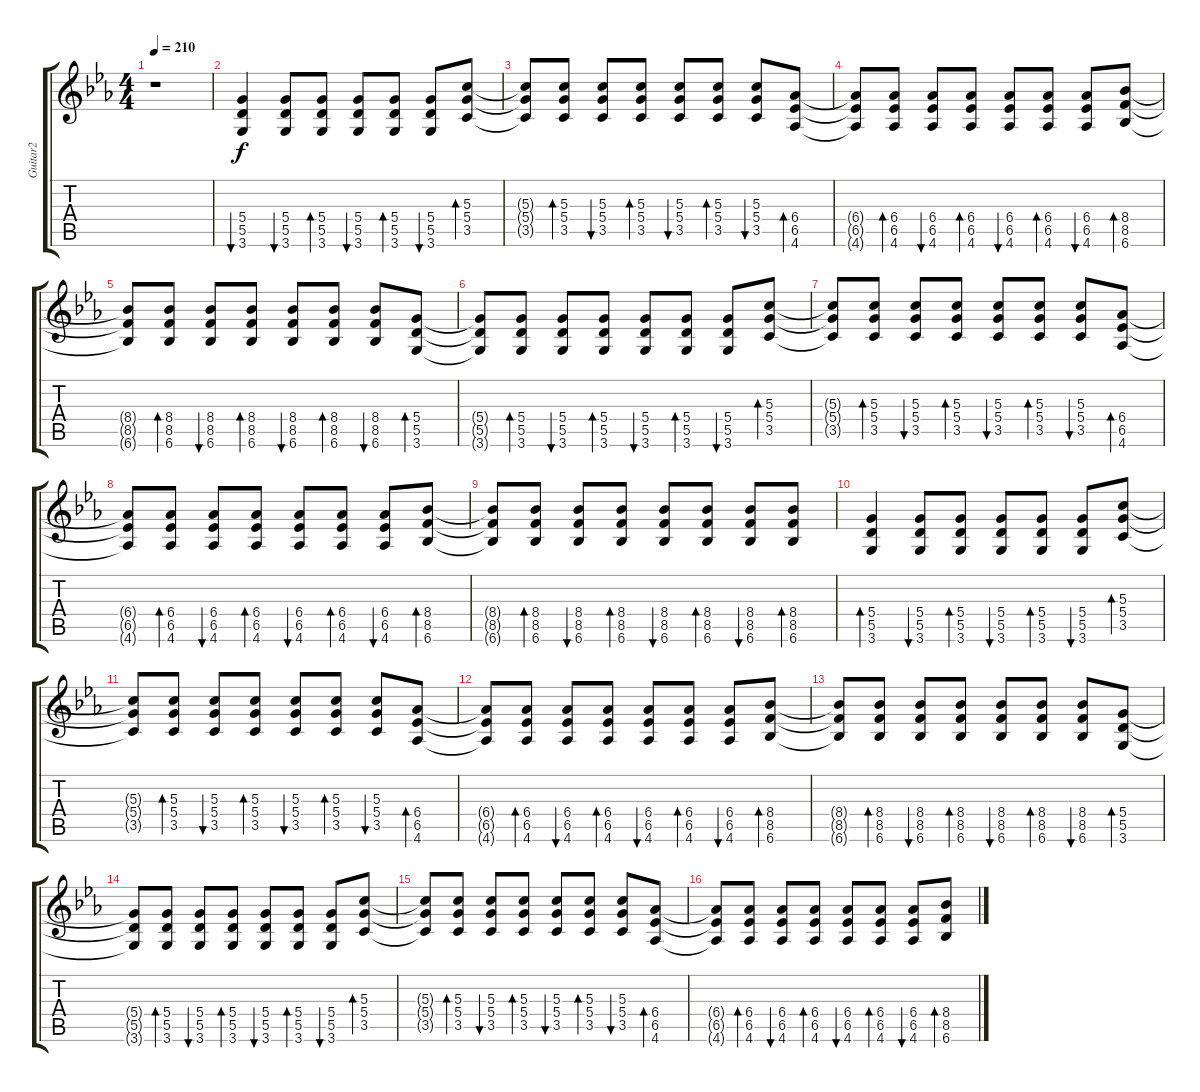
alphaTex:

\track ("Guitar2" "Guitar2") {instrument distortionguitar}
\staff {score tabs}
\tuning (E4 B3 G3 D3 A2 E2) {hide}
\ts (4 4)
\tempo 210
\clef g2
\ks cminor
r.1{dy f instrument distortionguitar} |
(5.4 5.5 3.6).4{bu 120} (5.4 5.5 3.6).8{bu 120} (5.4 5.5 3.6).8{bd 120} (5.4 5.5 3.6).8{bu 120} (5.4 5.5 3.6).8{bd 120} (5.4 5.5 3.6).8{bu 120} (5.3 5.4 3.5).8{bd 120} |
(5.3{t} 5.4{t} 3.5{t}).8 (5.3 5.4 3.5).8{bd 120} (5.3 5.4 3.5).8{bu 120} (5.3 5.4 3.5).8{bd 120} (5.3 5.4 3.5).8{bu 120} (5.3 5.4 3.5).8{bd 120} (5.3 5.4 3.5).8{bu 120} (6.4 6.5 4.6).8{bd 120} |
(6.4{t} 6.5{t} 4.6{t}).8 (6.4 6.5 4.6).8{bd 120} (6.4 6.5 4.6).8{bu 120} (6.4 6.5 4.6).8{bd 120} (6.4 6.5 4.6).8{bu 120} (6.4 6.5 4.6).8{bd 120} (6.4 6.5 4.6).8{bu 120} (8.4 8.5 6.6).8{bd 120} |
(8.4{t} 8.5{t} 6.6{t}).8 (8.4 8.5 6.6).8{bd 120} (8.4 8.5 6.6).8{bu 120} (8.4 8.5 6.6).8{bd 120} (8.4 8.5 6.6).8{bu 120} (8.4 8.5 6.6).8{bd 120} (8.4 8.5 6.6).8{bu 120} (5.4 5.5 3.6).8{bd 120} |
(5.4{t} 5.5{t} 3.6{t}).8 (5.4 5.5 3.6).8{bd 120} (5.4 5.5 3.6).8{bu 120} (5.4 5.5 3.6).8{bd 120} (5.4 5.5 3.6).8{bu 120} (5.4 5.5 3.6).8{bd 120} (5.4 5.5 3.6).8{bu 120} (5.3 5.4 3.5).8{bd 120} |
(5.3{t} 5.4{t} 3.5{t}).8 (5.3 5.4 3.5).8{bd 120} (5.3 5.4 3.5).8{bu 120} (5.3 5.4 3.5).8{bd 120} (5.3 5.4 3.5).8{bu 120} (5.3 5.4 3.5).8{bd 120} (5.3 5.4 3.5).8{bu 120} (6.4 6.5 4.6).8{bd 120} |
(6.4{t} 6.5{t} 4.6{t}).8 (6.4 6.5 4.6).8{bd 120} (6.4 6.5 4.6).8{bu 120} (6.4 6.5 4.6).8{bd 120} (6.4 6.5 4.6).8{bu 120} (6.4 6.5 4.6).8{bd 120} (6.4 6.5 4.6).8{bu 120} (8.4 8.5 6.6).8{bd 120} |
(8.4{t} 8.5{t} 6.6{t}).8 (8.4 8.5 6.6).8{bd 120} (8.4 8.5 6.6).8{bu 120} (8.4 8.5 6.6).8{bd 120} (8.4 8.5 6.6).8{bu 120} (8.4 8.5 6.6).8{bd 120} (8.4 8.5 6.6).8{bu 120} (8.4 8.5 6.6).8{bd 120} |
(5.4 5.5 3.6).4{bd 120} (5.4 5.5 3.6).8{bu 120} (5.4 5.5 3.6).8{bd 120} (5.4 5.5 3.6).8{bu 120} (5.4 5.5 3.6).8{bd 120} (5.4 5.5 3.6).8{bu 120} (5.3 5.4 3.5).8{bd 120} |
(5.3{t} 5.4{t} 3.5{t}).8 (5.3 5.4 3.5).8{bd 120} (5.3 5.4 3.5).8{bu 120} (5.3 5.4 3.5).8{bd 120} (5.3 5.4 3.5).8{bu 120} (5.3 5.4 3.5).8{bd 120} (5.3 5.4 3.5).8{bu 120} (6.4 6.5 4.6).8{bd 120} |
(6.4{t} 6.5{t} 4.6{t}).8 (6.4 6.5 4.6).8{bd 120} (6.4 6.5 4.6).8{bu 120} (6.4 6.5 4.6).8{bd 120} (6.4 6.5 4.6).8{bu 120} (6.4 6.5 4.6).8{bd 120} (6.4 6.5 4.6).8{bu 120} (8.4 8.5 6.6).8{bd 120} |
(8.4{t} 8.5{t} 6.6{t}).8 (8.4 8.5 6.6).8{bd 120} (8.4 8.5 6.6).8{bu 120} (8.4 8.5 6.6).8{bd 120} (8.4 8.5 6.6).8{bu 120} (8.4 8.5 6.6).8{bd 120} (8.4 8.5 6.6).8{bu 120} (5.4 5.5 3.6).8{bd 120} |
(5.4{t} 5.5{t} 3.6{t}).8 (5.4 5.5 3.6).8{bd 120} (5.4 5.5 3.6).8{bu 120} (5.4 5.5 3.6).8{bd 120} (5.4 5.5 3.6).8{bu 120} (5.4 5.5 3.6).8{bd 120} (5.4 5.5 3.6).8{bu 120} (5.3 5.4 3.5).8{bd 120} |
(5.3{t} 5.4{t} 3.5{t}).8 (5.3 5.4 3.5).8{bd 120} (5.3 5.4 3.5).8{bu 120} (5.3 5.4 3.5).8{bd 120} (5.3 5.4 3.5).8{bu 120} (5.3 5.4 3.5).8{bd 120} (5.3 5.4 3.5).8{bu 120} (6.4 6.5 4.6).8{bd 120} |
(6.4{t} 6.5{t} 4.6{t}).8 (6.4 6.5 4.6).8{bd 120} (6.4 6.5 4.6).8{bu 120} (6.4 6.5 4.6).8{bd 120} (6.4 6.5 4.6).8{bu 120} (6.4 6.5 4.6).8{bd 120} (6.4 6.5 4.6).8{bu 120} (8.4 8.5 6.6).8{bd 120}
